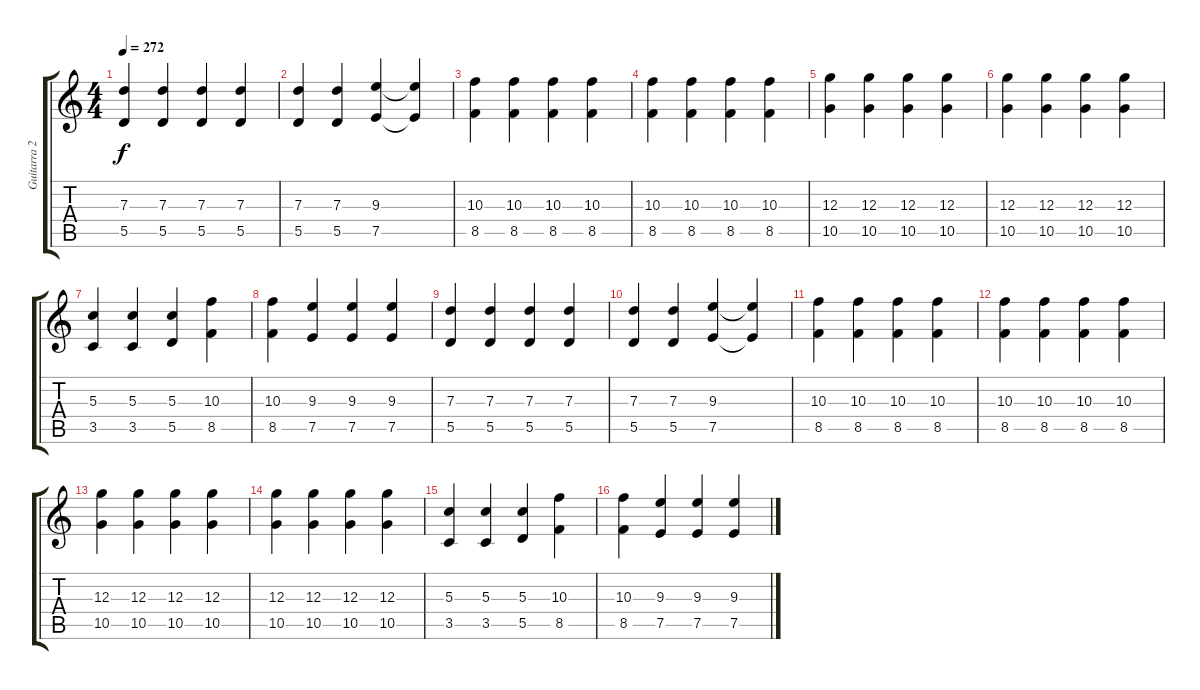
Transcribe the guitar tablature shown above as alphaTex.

\track ("Guitarra 2 (Solo)" "Guitarra 2") {instrument acousticguitarnylon}
\staff {score tabs}
\tuning (E4 B3 G3 D3 A2 E2) {hide}
\ts (4 4)
\tempo 272
\clef g2
\ks c
(7.3 5.5).4{dy f} (7.3 5.5).4 (7.3 5.5).4 (7.3 5.5).4 |
(7.3 5.5).4 (7.3 5.5).4 (9.3 7.5).4 (9.3{t} 7.5{t}).4 |
(10.3 8.5).4 (10.3 8.5).4 (10.3 8.5).4 (10.3 8.5).4 |
(10.3 8.5).4 (10.3 8.5).4 (10.3 8.5).4 (10.3 8.5).4 |
(12.3 10.5).4 (12.3 10.5).4 (12.3 10.5).4 (12.3 10.5).4 |
(12.3 10.5).4 (12.3 10.5).4 (12.3 10.5).4 (12.3 10.5).4 |
(5.3 3.5).4 (5.3 3.5).4 (5.3 5.5).4 (10.3 8.5).4 |
(10.3 8.5).4 (9.3 7.5).4 (9.3 7.5).4 (9.3 7.5).4 |
(7.3 5.5).4 (7.3 5.5).4 (7.3 5.5).4 (7.3 5.5).4 |
(7.3 5.5).4 (7.3 5.5).4 (9.3 7.5).4 (9.3{t} 7.5{t}).4 |
(10.3 8.5).4 (10.3 8.5).4 (10.3 8.5).4 (10.3 8.5).4 |
(10.3 8.5).4 (10.3 8.5).4 (10.3 8.5).4 (10.3 8.5).4 |
(12.3 10.5).4 (12.3 10.5).4 (12.3 10.5).4 (12.3 10.5).4 |
(12.3 10.5).4 (12.3 10.5).4 (12.3 10.5).4 (12.3 10.5).4 |
(5.3 3.5).4 (5.3 3.5).4 (5.3 5.5).4 (10.3 8.5).4 |
(10.3 8.5).4 (9.3 7.5).4 (9.3 7.5).4 (9.3 7.5).4
